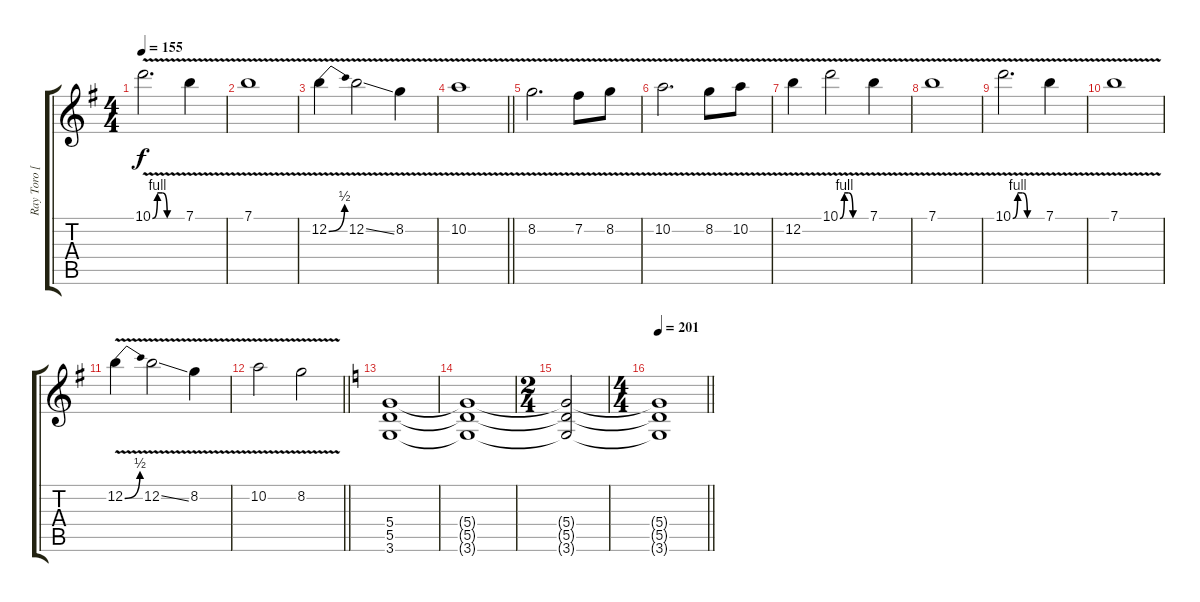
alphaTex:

\track ("Ray Toro [Lead Guitar]" "Ray Toro [") {instrument overdrivenguitar}
\staff {score tabs}
\tuning (E4 B3 G3 D3 A2 E2) {hide}
\ts (4 4)
\tempo 155
\clef g2
\ks eminor
10.1{be (custom 0 0 10 4 20 4 30 0 60 0) v}.2{d dy f} 7.1{v}.4 |
7.1{v}.1 |
12.2{be (bend 0 0 60 2) v}.4 12.2{v ss}.2 8.2{v}.4 |
\barLineRight lightlight
10.2{v}.1 |
8.2{v}.2{d} 7.2{v}.8 8.2{v}.8 |
10.2{v}.2{d} 8.2{v}.8 10.2{v}.8 |
12.2{v}.4 10.1{be (custom 0 0 10 4 20 4 30 0 60 0) v}.2 7.1{v}.4 |
7.1{v}.1 |
10.1{be (custom 0 0 10 4 20 4 30 0 60 0) v}.2{d} 7.1{v}.4 |
7.1{v}.1 |
12.2{be (bend 0 0 60 2) v}.4 12.2{v ss}.2 8.2{v}.4 |
\barLineRight lightlight
10.2{v}.2 8.2{v}.2 |
\ks c
(5.4 5.5 3.6).1{volume 5} |
(5.4{t} 5.5{t} 3.6{t}).1 |
\ts (2 4)
(5.4{t} 5.5{t} 3.6{t}).2 |
\ts (4 4)
\tempo 201
\barLineRight lightlight
(5.4{t} 5.5{t} 3.6{t}).1
